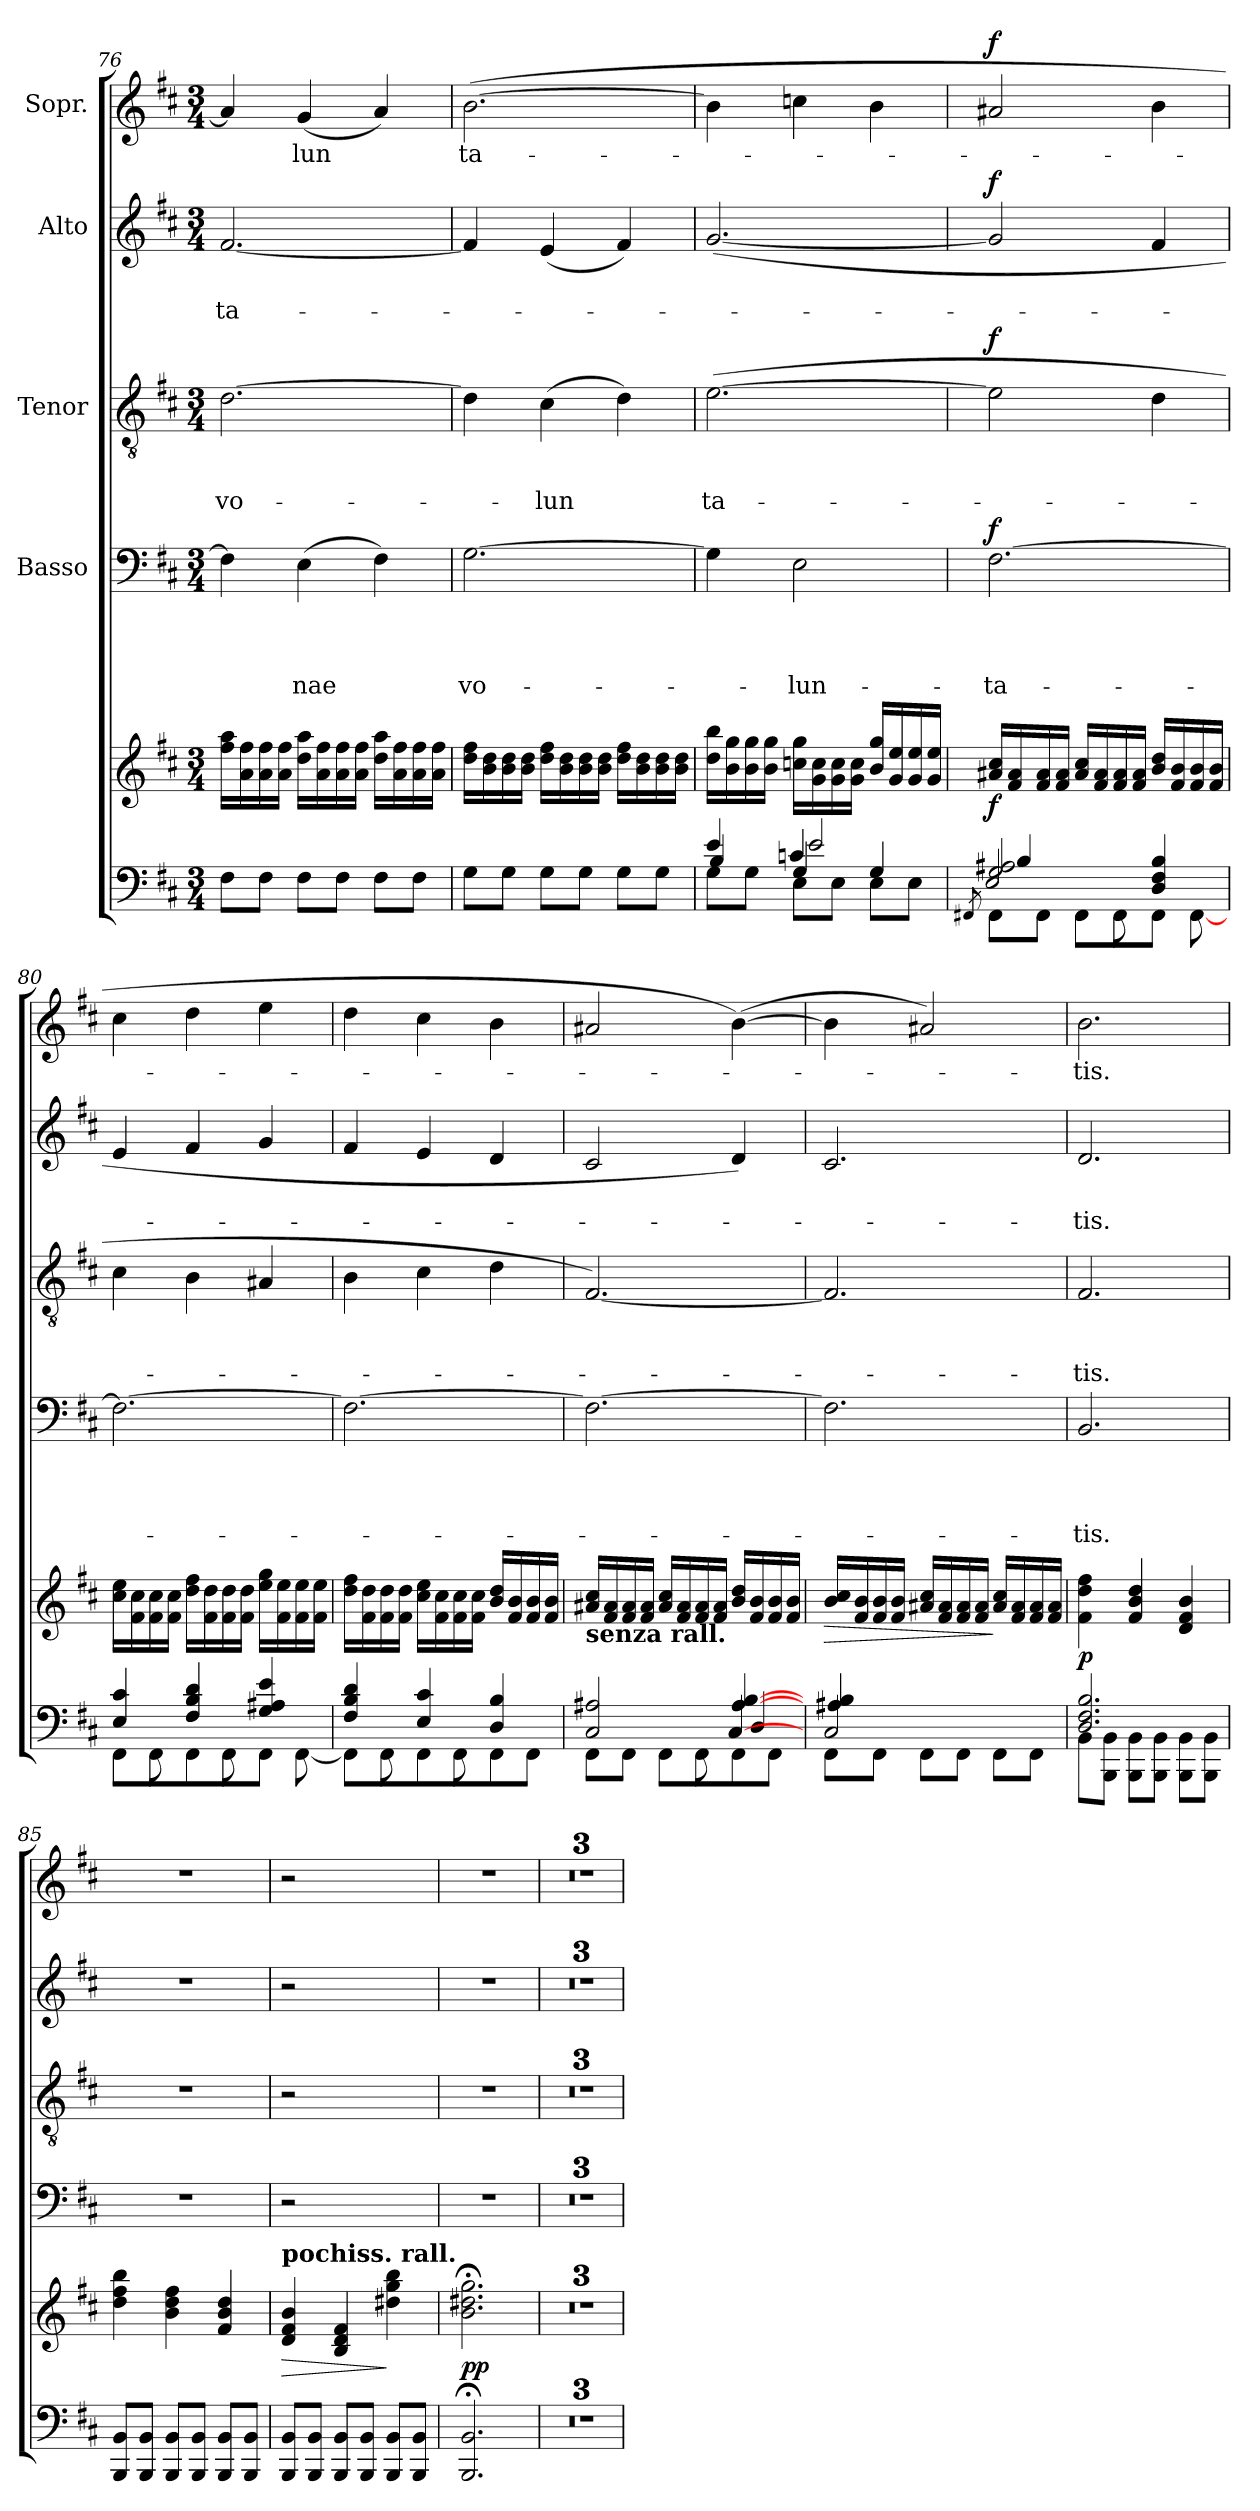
**kern	**dynam	**kern	**dynam	**kern	**text	**text	**text	**text	**dynam	**kern	**text	**text	**text	**dynam	**kern	**text	**text	**dynam	**kern	**text	**dynam
*part6	*part6	*part5	*part5	*part4	*part4	*part4	*part4	*part4	*part4	*part3	*part3	*part3	*part3	*part3	*part2	*part2	*part2	*part2	*part1	*part1	*part1
*staff6	*staff6	*staff5	*staff5	*staff4	*staff4	*staff4	*staff4	*staff4	*staff4	*staff3	*staff3	*staff3	*staff3	*staff3	*staff2	*staff2	*staff2	*staff2	*staff1	*staff1	*staff1
*	*	*	*	*I"Basso	*	*	*	*	*	*I"Tenor	*	*	*	*	*I"Alto	*	*	*	*I"Sopr.	*	*
*clefF4	*	*clefG2	*	*clefF4	*	*	*	*	*	*clefGv2	*	*	*	*	*clefG2	*	*	*	*clefG2	*	*
*k[f#c#]	*	*k[f#c#]	*	*k[f#c#]	*	*	*	*	*	*k[f#c#]	*	*	*	*	*k[f#c#]	*	*	*	*k[f#c#]	*	*
*D:	*	*D:	*	*D:	*	*	*	*	*	*D:	*	*	*	*	*D:	*	*	*	*D:	*	*
*M3/4	*	*M3/4	*	*M3/4	*	*	*	*	*	*M3/4	*	*	*	*	*M3/4	*	*	*	*M3/4	*	*
=76	=76	=76	=76	=76	=76	=76	=76	=76	=76	=76	=76	=76	=76	=76	=76	=76	=76	=76	=76	=76	=76
!	!	!	!	!	!	!	!	!	!	!	!	!	!LO:LY:b	!	!	!	!LO:LY:b	!	!	!	!
8F#\L	.	16ff#\ 16aa\LL	.	4F#\]	.	.	.	.	.	[>2.d\	.	.	vo-	.	[<2.f#/	.	ta-	.	4a/]	.	.
.	.	16a\ 16ff#\	.	.	.	.	.	.	.	.	.	.	.	.	.	.	.	.	.	.	.
8F#\J	.	16a\ 16ff#\	.	.	.	.	.	.	.	.	.	.	.	.	.	.	.	.	.	.	.
.	.	16a\ 16ff#\JJ	.	.	.	.	.	.	.	.	.	.	.	.	.	.	.	.	.	.	.
!	!	!	!	!	!	!	!	!LO:LY:b	!	!	!	!	!	!	!	!	!	!	!	!LO:LY:b	!
8F#\L	.	16dd\ 16aa\LL	.	(>4E\	.	.	.	-nae	.	.	.	.	.	.	.	.	.	.	(<4g/	-lun	.
.	.	16a\ 16ff#\	.	.	.	.	.	.	.	.	.	.	.	.	.	.	.	.	.	.	.
8F#\J	.	16a\ 16ff#\	.	.	.	.	.	.	.	.	.	.	.	.	.	.	.	.	.	.	.
.	.	16a\ 16ff#\JJ	.	.	.	.	.	.	.	.	.	.	.	.	.	.	.	.	.	.	.
8F#\L	.	16dd\ 16aa\LL	.	4F#\)	.	.	.	.	.	.	.	.	.	.	.	.	.	.	4a/)	.	.
.	.	16a\ 16ff#\	.	.	.	.	.	.	.	.	.	.	.	.	.	.	.	.	.	.	.
8F#\J	.	16a\ 16ff#\	.	.	.	.	.	.	.	.	.	.	.	.	.	.	.	.	.	.	.
.	.	16a\ 16ff#\JJ	.	.	.	.	.	.	.	.	.	.	.	.	.	.	.	.	.	.	.
=77	=77	=77	=77	=77	=77	=77	=77	=77	=77	=77	=77	=77	=77	=77	=77	=77	=77	=77	=77	=77	=77
!	!	!	!	!	!	!	!	!LO:LY:b	!	!	!	!	!	!	!	!	!	!	!	!LO:LY:b	!
8G\L	.	16dd\ 16ff#\LL	.	[>2.G\	.	.	.	vo-	.	4d\]	.	.	.	.	4f#/]	.	.	.	(>[>2.b\	ta-	.
.	.	16b\ 16dd\	.	.	.	.	.	.	.	.	.	.	.	.	.	.	.	.	.	.	.
8G\J	.	16b\ 16dd\	.	.	.	.	.	.	.	.	.	.	.	.	.	.	.	.	.	.	.
.	.	16b\ 16dd\JJ	.	.	.	.	.	.	.	.	.	.	.	.	.	.	.	.	.	.	.
!	!	!	!	!	!	!	!	!	!	!	!	!	!LO:LY:b	!	!	!	!	!	!	!	!
8G\L	.	16dd\ 16ff#\LL	.	.	.	.	.	.	.	(>4c#\	.	.	-lun	.	(<4e/	.	.	.	.	.	.
.	.	16b\ 16dd\	.	.	.	.	.	.	.	.	.	.	.	.	.	.	.	.	.	.	.
8G\J	.	16b\ 16dd\	.	.	.	.	.	.	.	.	.	.	.	.	.	.	.	.	.	.	.
.	.	16b\ 16dd\JJ	.	.	.	.	.	.	.	.	.	.	.	.	.	.	.	.	.	.	.
8G\L	.	16dd\ 16ff#\LL	.	.	.	.	.	.	.	4d\)	.	.	.	.	4f#/)	.	.	.	.	.	.
.	.	16b\ 16dd\	.	.	.	.	.	.	.	.	.	.	.	.	.	.	.	.	.	.	.
8G\J	.	16b\ 16dd\	.	.	.	.	.	.	.	.	.	.	.	.	.	.	.	.	.	.	.
.	.	16b\ 16dd\JJ	.	.	.	.	.	.	.	.	.	.	.	.	.	.	.	.	.	.	.
!!LO:LB:g=z
=78	=78	=78	=78	=78	=78	=78	=78	=78	=78	=78	=78	=78	=78	=78	=78	=78	=78	=78	=78	=78	=78
*^	*	*	*	*	*	*	*	*	*	*	*	*	*	*	*	*	*	*	*	*	*
*	*^	*	*	*	*	*	*	*	*	*	*	*	*	*	*	*	*	*	*	*	*	*
*	*	*^	*	*	*	*	*	*	*	*	*	*	*	*	*	*	*	*	*	*	*	*	*
!	!	!	!	!	!	!	!	!	!	!	!	!	!	!	!	!LO:LY:b	!	!	!	!	!	!	!	!
4e/	4B/	8G\L	4ryy	.	16dd\ 16bb\LL	.	4G\]	.	.	.	.	.	(>[>2.e\	.	.	ta-	.	(<[<2.g/	.	.	.	4b\]	.	.
.	.	.	.	.	16b\ 16gg\	.	.	.	.	.	.	.	.	.	.	.	.	.	.	.	.	.	.	.
.	.	8G\J	.	.	16b\ 16gg\	.	.	.	.	.	.	.	.	.	.	.	.	.	.	.	.	.	.	.
.	.	.	.	.	16b\ 16gg\JJ	.	.	.	.	.	.	.	.	.	.	.	.	.	.	.	.	.	.	.
!	!	!	!	!	!	!	!	!	!	!	!LO:LY:b	!	!	!	!	!	!	!	!	!	!	!	!	!
4G/	4cn/	2e/	8E\L	.	16ccn\ 16gg\LL	.	2E\	.	.	.	-lun-	.	.	.	.	.	.	.	.	.	.	4ccn\	.	.
.	.	.	.	.	16g\ 16cc\	.	.	.	.	.	.	.	.	.	.	.	.	.	.	.	.	.	.	.
.	.	.	8E\J	.	16g\ 16cc\	.	.	.	.	.	.	.	.	.	.	.	.	.	.	.	.	.	.	.
.	.	.	.	.	16g\ 16cc\JJ	.	.	.	.	.	.	.	.	.	.	.	.	.	.	.	.	.	.	.
8E\L	4ryy	.	4G/	.	16b/ 16gg/LL	.	.	.	.	.	.	.	.	.	.	.	.	.	.	.	.	4b\	.	.
.	.	.	.	.	16g/ 16ee/	.	.	.	.	.	.	.	.	.	.	.	.	.	.	.	.	.	.	.
8E\J	.	.	.	.	16g/ 16ee/	.	.	.	.	.	.	.	.	.	.	.	.	.	.	.	.	.	.	.
.	.	.	.	.	16g/ 16ee/JJ	.	.	.	.	.	.	.	.	.	.	.	.	.	.	.	.	.	.	.
=79	=79	=79	=79	=79	=79	=79	=79	=79	=79	=79	=79	=79	=79	=79	=79	=79	=79	=79	=79	=79	=79	=79	=79	=79
.	8qFF#X/	.	.	.	.	.	.	.	.	.	.	.	.	.	.	.	.	.	.	.	.	.	.	.
!	!	!	!	!	!	!LO:DY:b	!	!	!	!	!LO:LY:b	!LO:DY:a	!	!	!	!	!LO:DY:a	!	!	!	!LO:DY:a	!	!	!LO:DY:a
2G/ 2A#X/	2E/	4B/	8FF#\L	.	16a#X/ 16cc#/LL	f	[>2.F#\	.	.	.	-ta-	f	2e\]	.	.	.	f	2g/]	.	.	f	2a#X/	.	f
.	.	.	.	.	16f#/ 16a#/	.	.	.	.	.	.	.	.	.	.	.	.	.	.	.	.	.	.	.
.	.	.	8FF#\J	.	16f#/ 16a#/	.	.	.	.	.	.	.	.	.	.	.	.	.	.	.	.	.	.	.
.	.	.	.	.	16f#/ 16a#/JJ	.	.	.	.	.	.	.	.	.	.	.	.	.	.	.	.	.	.	.
.	.	8ryy	8FF#\L	.	16a#/ 16cc#/LL	.	.	.	.	.	.	.	.	.	.	.	.	.	.	.	.	.	.	.
.	.	.	.	.	16f#/ 16a#/	.	.	.	.	.	.	.	.	.	.	.	.	.	.	.	.	.	.	.
.	.	8FF#\	8ryy	.	16f#/ 16a#/	.	.	.	.	.	.	.	.	.	.	.	.	.	.	.	.	.	.	.
.	.	.	.	.	16f#/ 16a#/JJ	.	.	.	.	.	.	.	.	.	.	.	.	.	.	.	.	.	.	.
4ryy	4ryy	4D/ 4F#/ 4B/	8FF#\J	.	16b/ 16dd/LL	.	.	.	.	.	.	.	4d\	.	.	.	.	4f#/	.	.	.	4b\	.	.
.	.	.	.	.	16f#/ 16b/	.	.	.	.	.	.	.	.	.	.	.	.	.	.	.	.	.	.	.
.	.	.	[>8FF#\	.	16f#/ 16b/	.	.	.	.	.	.	.	.	.	.	.	.	.	.	.	.	.	.	.
.	.	.	.	.	16f#/ 16b/JJ	.	.	.	.	.	.	.	.	.	.	.	.	.	.	.	.	.	.	.
=80	=80	=80	=80	=80	=80	=80	=80	=80	=80	=80	=80	=80	=80	=80	=80	=80	=80	=80	=80	=80	=80	=80	=80	=80
4E/ 4c#/	8FF#\L	8ryy	4.ryy	.	16cc#\ 16ee\LL	.	2.F#\_	.	.	.	.	.	4c#\	.	.	.	.	4e/	.	.	.	4cc#\	.	.
.	.	.	.	.	16f#\ 16cc#\	.	.	.	.	.	.	.	.	.	.	.	.	.	.	.	.	.	.	.
.	8ryy	8FF#\	.	.	16f#\ 16cc#\	.	.	.	.	.	.	.	.	.	.	.	.	.	.	.	.	.	.	.
.	.	.	.	.	16f#\ 16cc#\JJ	.	.	.	.	.	.	.	.	.	.	.	.	.	.	.	.	.	.	.
2ryy	8FF#\	4F#/ 4B/ 4d/	.	.	16dd\ 16ff#\LL	.	.	.	.	.	.	.	4B\	.	.	.	.	4f#/	.	.	.	4dd\	.	.
.	.	.	.	.	16f#\ 16dd\	.	.	.	.	.	.	.	.	.	.	.	.	.	.	.	.	.	.	.
.	8ryy	.	8FF#\	.	16f#\ 16dd\	.	.	.	.	.	.	.	.	.	.	.	.	.	.	.	.	.	.	.
.	.	.	.	.	16f#\ 16dd\JJ	.	.	.	.	.	.	.	.	.	.	.	.	.	.	.	.	.	.	.
.	8FF#\J	4ryy	4G/ 4A#X/ 4e/	.	16ee\ 16gg\LL	.	.	.	.	.	.	.	4A#X/	.	.	.	.	4g/	.	.	.	4ee\	.	.
.	.	.	.	.	16f#\ 16ee\	.	.	.	.	.	.	.	.	.	.	.	.	.	.	.	.	.	.	.
.	[>8FF#\	.	.	.	16f#\ 16ee\	.	.	.	.	.	.	.	.	.	.	.	.	.	.	.	.	.	.	.
.	.	.	.	.	16f#\ 16ee\JJ	.	.	.	.	.	.	.	.	.	.	.	.	.	.	.	.	.	.	.
=81	=81	=81	=81	=81	=81	=81	=81	=81	=81	=81	=81	=81	=81	=81	=81	=81	=81	=81	=81	=81	=81	=81	=81	=81
4F#/ 4B/ 4d/	8FF#\L]	8ryy	4.ryy	.	16dd\ 16ff#\LL	.	2.F#\_	.	.	.	.	.	4B\	.	.	.	.	4f#/	.	.	.	4dd\	.	.
.	.	.	.	.	16f#\ 16dd\	.	.	.	.	.	.	.	.	.	.	.	.	.	.	.	.	.	.	.
.	8ryy	8FF#\	.	.	16f#\ 16dd\	.	.	.	.	.	.	.	.	.	.	.	.	.	.	.	.	.	.	.
.	.	.	.	.	16f#\ 16dd\JJ	.	.	.	.	.	.	.	.	.	.	.	.	.	.	.	.	.	.	.
2ryy	8FF#\	4E/ 4c#/	.	.	16cc#\ 16ee\LL	.	.	.	.	.	.	.	4c#\	.	.	.	.	4e/	.	.	.	4cc#\	.	.
.	.	.	.	.	16f#\ 16cc#\	.	.	.	.	.	.	.	.	.	.	.	.	.	.	.	.	.	.	.
.	8ryy	.	8FF#\	.	16f#\ 16cc#\	.	.	.	.	.	.	.	.	.	.	.	.	.	.	.	.	.	.	.
.	.	.	.	.	16f#\ 16cc#\JJ	.	.	.	.	.	.	.	.	.	.	.	.	.	.	.	.	.	.	.
.	8FF#\	4ryy	4D/ 4B/	.	16b/ 16dd/LL	.	.	.	.	.	.	.	4d\	.	.	.	.	4d/	.	.	.	4b\	.	.
.	.	.	.	.	16f#/ 16b/	.	.	.	.	.	.	.	.	.	.	.	.	.	.	.	.	.	.	.
.	8FF#\J	.	.	.	16f#/ 16b/	.	.	.	.	.	.	.	.	.	.	.	.	.	.	.	.	.	.	.
.	.	.	.	.	16f#/ 16b/JJ	.	.	.	.	.	.	.	.	.	.	.	.	.	.	.	.	.	.	.
=82	=82	=82	=82	=82	=82	=82	=82	=82	=82	=82	=82	=82	=82	=82	=82	=82	=82	=82	=82	=82	=82	=82	=82	=82
!	!	!	!	!	!LO:TX:b:B:t=senza rall.	!	!	!	!	!	!	!	!	!	!	!	!	!	!	!	!	!	!	!
2C#/ 2A#X/	8FF#\L	4.ryy	2ryy	.	16a#X/ 16cc#/LL	.	2.F#\_	.	.	.	.	.	[<2.F#/)	.	.	.	.	2c#/	.	.	.	2a#X/	.	.
.	.	.	.	.	16f#/ 16a#/	.	.	.	.	.	.	.	.	.	.	.	.	.	.	.	.	.	.	.
.	8FF#\J	.	.	.	16f#/ 16a#/	.	.	.	.	.	.	.	.	.	.	.	.	.	.	.	.	.	.	.
.	.	.	.	.	16f#/ 16a#/JJ	.	.	.	.	.	.	.	.	.	.	.	.	.	.	.	.	.	.	.
.	8FF#\L	.	.	.	16a#/ 16cc#/LL	.	.	.	.	.	.	.	.	.	.	.	.	.	.	.	.	.	.	.
.	.	.	.	.	16f#/ 16a#/	.	.	.	.	.	.	.	.	.	.	.	.	.	.	.	.	.	.	.
.	8ryy	8FF#\	.	.	16f#/ 16a#/	.	.	.	.	.	.	.	.	.	.	.	.	.	.	.	.	.	.	.
.	.	.	.	.	16f#/ 16a#/JJ	.	.	.	.	.	.	.	.	.	.	.	.	.	.	.	.	.	.	.
[>4A#/ [>4B/	8FF#\	[4C#/	4D/	.	16b/ 16dd/LL	.	.	.	.	.	.	.	.	.	.	.	.	4d/)	.	.	.	(>[>4b\)	.	.
.	.	.	.	.	16f#/ 16b/	.	.	.	.	.	.	.	.	.	.	.	.	.	.	.	.	.	.	.
.	8FF#\J	.	.	.	16f#/ 16b/	.	.	.	.	.	.	.	.	.	.	.	.	.	.	.	.	.	.	.
.	.	.	.	.	16f#/ 16b/JJ	.	.	.	.	.	.	.	.	.	.	.	.	.	.	.	.	.	.	.
*	*	*v	*v	*	*	*	*	*	*	*	*	*	*	*	*	*	*	*	*	*	*	*	*	*
!!LO:PB:g=z
=83	=83	=83	=83	=83	=83	=83	=83	=83	=83	=83	=83	=83	=83	=83	=83	=83	=83	=83	=83	=83	=83	=83	=83
!	!	!	!	!	!LO:HP:b	!	!	!	!	!	!	!	!	!	!	!	!	!	!	!	!	!	!
2C#/	4A#/ 4B/	8FF#\L	.	16b/ 16cc#/LL	>	2.F#\]	.	.	.	.	.	2.F#/]	.	.	.	.	2.c#/	.	.	.	4b\]	.	.
.	.	.	.	16f#/ 16b/	.	.	.	.	.	.	.	.	.	.	.	.	.	.	.	.	.	.	.
.	.	8FF#\J	.	16f#/ 16b/	.	.	.	.	.	.	.	.	.	.	.	.	.	.	.	.	.	.	.
.	.	.	.	16f#/ 16b/JJ	.	.	.	.	.	.	.	.	.	.	.	.	.	.	.	.	.	.	.
.	2ryy	8FF#\L	.	16a#X/ 16cc#/LL	.	.	.	.	.	.	.	.	.	.	.	.	.	.	.	.	2a#X/)	.	.
.	.	.	.	16f#/ 16a#/	.	.	.	.	.	.	.	.	.	.	.	.	.	.	.	.	.	.	.
.	.	8FF#\J	.	16f#/ 16a#/	.	.	.	.	.	.	.	.	.	.	.	.	.	.	.	.	.	.	.
.	.	.	.	16f#/ 16a#/JJ	.	.	.	.	.	.	.	.	.	.	.	.	.	.	.	.	.	.	.
4ryy	.	8FF#\L	.	16a#/ 16cc#/LL	]	.	.	.	.	.	.	.	.	.	.	.	.	.	.	.	.	.	.
.	.	.	.	16f#/ 16a#/	.	.	.	.	.	.	.	.	.	.	.	.	.	.	.	.	.	.	.
.	.	8FF#\J	.	16f#/ 16a#/	.	.	.	.	.	.	.	.	.	.	.	.	.	.	.	.	.	.	.
.	.	.	.	16f#/ 16a#/JJ	.	.	.	.	.	.	.	.	.	.	.	.	.	.	.	.	.	.	.
*	*v	*v	*	*	*	*	*	*	*	*	*	*	*	*	*	*	*	*	*	*	*	*	*
=84	=84	=84	=84	=84	=84	=84	=84	=84	=84	=84	=84	=84	=84	=84	=84	=84	=84	=84	=84	=84	=84	=84
!	!	!LO:DY:a	!	!	!	!	!	!	!LO:LY:b	!	!	!	!	!LO:LY:b	!	!	!	!LO:LY:b	!	!	!LO:LY:b	!
2.D/ 2.F#/ 2.B/	8BB\L	p	4f#\ 4dd\ 4ff#\	.	2.BB/	.	.	.	-tis.	.	2.F#/	.	.	-tis.	.	2.d/	.	-tis.	.	2.b\	-tis.	.
.	8BBB\ 8BB\J	.	.	.	.	.	.	.	.	.	.	.	.	.	.	.	.	.	.	.	.	.
.	8BBB\ 8BB\L	.	4f#/ 4b/ 4dd/	.	.	.	.	.	.	.	.	.	.	.	.	.	.	.	.	.	.	.
.	8BBB\ 8BB\J	.	.	.	.	.	.	.	.	.	.	.	.	.	.	.	.	.	.	.	.	.
.	8BBB\ 8BB\L	.	4d/ 4f#/ 4b/	.	.	.	.	.	.	.	.	.	.	.	.	.	.	.	.	.	.	.
.	8BBB\ 8BB\J	.	.	.	.	.	.	.	.	.	.	.	.	.	.	.	.	.	.	.	.	.
*v	*v	*	*	*	*	*	*	*	*	*	*	*	*	*	*	*	*	*	*	*	*	*
=85	=85	=85	=85	=85	=85	=85	=85	=85	=85	=85	=85	=85	=85	=85	=85	=85	=85	=85	=85	=85	=85
8BBB/ 8BB/L	.	4dd\ 4ff#\ 4bb\	.	2.r	.	.	.	.	.	2.r	.	.	.	.	2.r	.	.	.	2.r	.	.
8BBB/ 8BB/J	.	.	.	.	.	.	.	.	.	.	.	.	.	.	.	.	.	.	.	.	.
8BBB/ 8BB/L	.	4b\ 4dd\ 4ff#\	.	.	.	.	.	.	.	.	.	.	.	.	.	.	.	.	.	.	.
8BBB/ 8BB/J	.	.	.	.	.	.	.	.	.	.	.	.	.	.	.	.	.	.	.	.	.
8BBB/ 8BB/L	.	4f#/ 4b/ 4dd/	.	.	.	.	.	.	.	.	.	.	.	.	.	.	.	.	.	.	.
8BBB/ 8BB/J	.	.	.	.	.	.	.	.	.	.	.	.	.	.	.	.	.	.	.	.	.
=86	=86	=86	=86	=86	=86	=86	=86	=86	=86	=86	=86	=86	=86	=86	=86	=86	=86	=86	=86	=86	=86
!	!	!LO:TX:a:B:t=pochiss. rall.	!	!	!	!	!	!	!	!	!	!	!	!	!	!	!	!	!	!	!
!	!	!	!LO:HP:b	!	!	!	!	!	!	!	!	!	!	!	!	!	!	!	!	!	!
8BBB/ 8BB/L	.	4d/ 4f#/ 4b/	>	2r	.	.	.	.	.	2r	.	.	.	.	2r	.	.	.	2r	.	.
8BBB/ 8BB/J	.	.	.	.	.	.	.	.	.	.	.	.	.	.	.	.	.	.	.	.	.
8BBB/ 8BB/L	.	4B/ 4d/ 4f#/	.	.	.	.	.	.	.	.	.	.	.	.	.	.	.	.	.	.	.
8BBB/ 8BB/J	.	.	.	.	.	.	.	.	.	.	.	.	.	.	.	.	.	.	.	.	.
*	*	*	*	*	*	*	*	*	*	*	*	*	*	*	*	*	*	*	*MM25	*	*
8BBB/ 8BB/L	.	4dd#\ 4gg\ 4bb\	]	4ryy	.	.	.	.	.	4ryy	.	.	.	.	4ryy	.	.	.	4ryy	.	.
8BBB/ 8BB/J	.	.	.	.	.	.	.	.	.	.	.	.	.	.	.	.	.	.	.	.	.
=87	=87	=87	=87	=87	=87	=87	=87	=87	=87	=87	=87	=87	=87	=87	=87	=87	=87	=87	=87	=87	=87
!	!	!	!LO:DY:b	!	!	!	!	!	!	!	!	!	!	!	!	!	!	!	!	!	!
2.BBB/; 2.BB/;	.	2.b\;< 2.dd#\;< 2.gg\;<	pp	2.r	.	.	.	.	.	2.r	.	.	.	.	2.r	.	.	.	2.r	.	.
!!LO:LB:g=z
=88	=88	=88	=88	=88	=88	=88	=88	=88	=88	=88	=88	=88	=88	=88	=88	=88	=88	=88	=88	=88	=88
2.r	.	2.r	.	2.r	.	.	.	.	.	2.r	.	.	.	.	2.r	.	.	.	2.r	.	.
=89	=89	=89	=89	=89	=89	=89	=89	=89	=89	=89	=89	=89	=89	=89	=89	=89	=89	=89	=89	=89	=89
2.r	.	2.r	.	2.r	.	.	.	.	.	2.r	.	.	.	.	2.r	.	.	.	2.r	.	.
=90	=90	=90	=90	=90	=90	=90	=90	=90	=90	=90	=90	=90	=90	=90	=90	=90	=90	=90	=90	=90	=90
2.r	.	2.r	.	2.r	.	.	.	.	.	2.r	.	.	.	.	2.r	.	.	.	2.r	.	.
=	=	=	=	=	=	=	=	=	=	=	=	=	=	=	=	=	=	=	=	=	=
*-	*-	*-	*-	*-	*-	*-	*-	*-	*-	*-	*-	*-	*-	*-	*-	*-	*-	*-	*-	*-	*-
